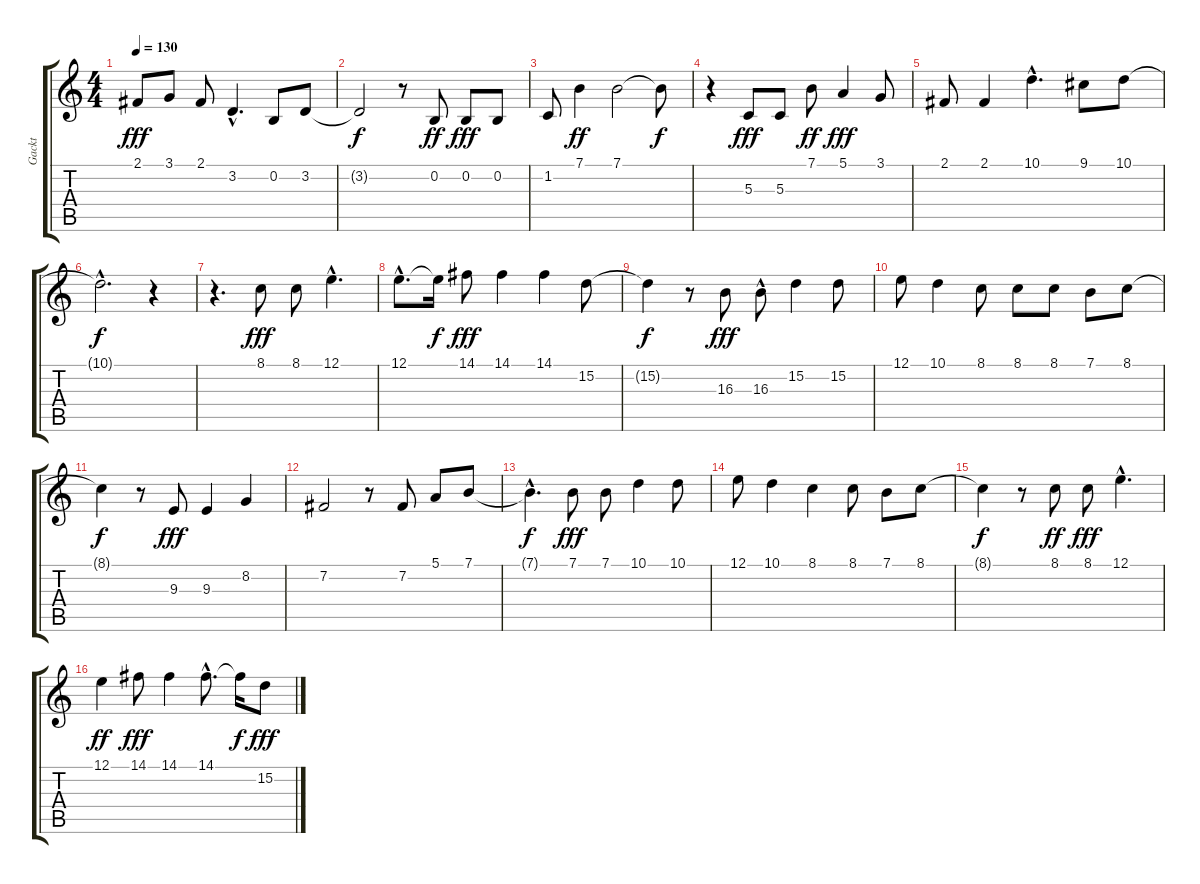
\track ("Gackt" "Gackt") {instrument fiddle}
\staff {score tabs}
\tuning (E4 B3 G3 D3 A2 E2) {hide}
\ts (4 4)
\tempo 130
\clef g2
\ks c
2.1.8{dy fff} 3.1.8 2.1.8 3.2{hac}.4{d} 0.2.8 3.2.8 |
3.2{t}.2{dy f} r.8 0.2.8{dy ff} 0.2.8{dy fff} 0.2.8 |
1.2.8 7.1.4{dy ff} 7.1.2 7.1{t}.8{dy f} |
r.4 5.3.8{dy fff} 5.3.8 7.1.8{dy ff} 5.1.4{dy fff} 3.1.8 |
2.1.8 2.1.4 10.1{hac}.4{d} 9.1.8 10.1.8 |
10.1{hac t}.2{d dy f} r.4 |
r.4{d} 8.1.8{dy fff} 8.1.8 12.1{hac}.4{d} |
12.1{hac}.8{d} 12.1{t}.16{dy f} 14.1.8{dy fff} 14.1.4 14.1.4 15.2.8 |
15.2{t}.4{dy f} r.8 16.3.8{dy fff} 16.3{hac}.8 15.2.4 15.2.8 |
12.1.8 10.1.4 8.1.8 8.1.8 8.1.8 7.1.8 8.1.8 |
8.1{t}.4{dy f} r.8 9.3.8{dy fff} 9.3.4 8.2.4 |
7.2.2 r.8 7.2.8 5.1.8 7.1.8 |
7.1{hac t}.4{d dy f} 7.1.8{dy fff} 7.1.8 10.1.4 10.1.8 |
12.1.8 10.1.4 8.1.4 8.1.8 7.1.8 8.1.8 |
8.1{t}.4{dy f} r.8 8.1.8{dy ff} 8.1.8{dy fff} 12.1{hac}.4{d} |
12.1.4{dy ff} 14.1.8{dy fff} 14.1.4 14.1{hac}.8{d} 14.1{t}.16{dy f} 15.2.8{dy fff}
